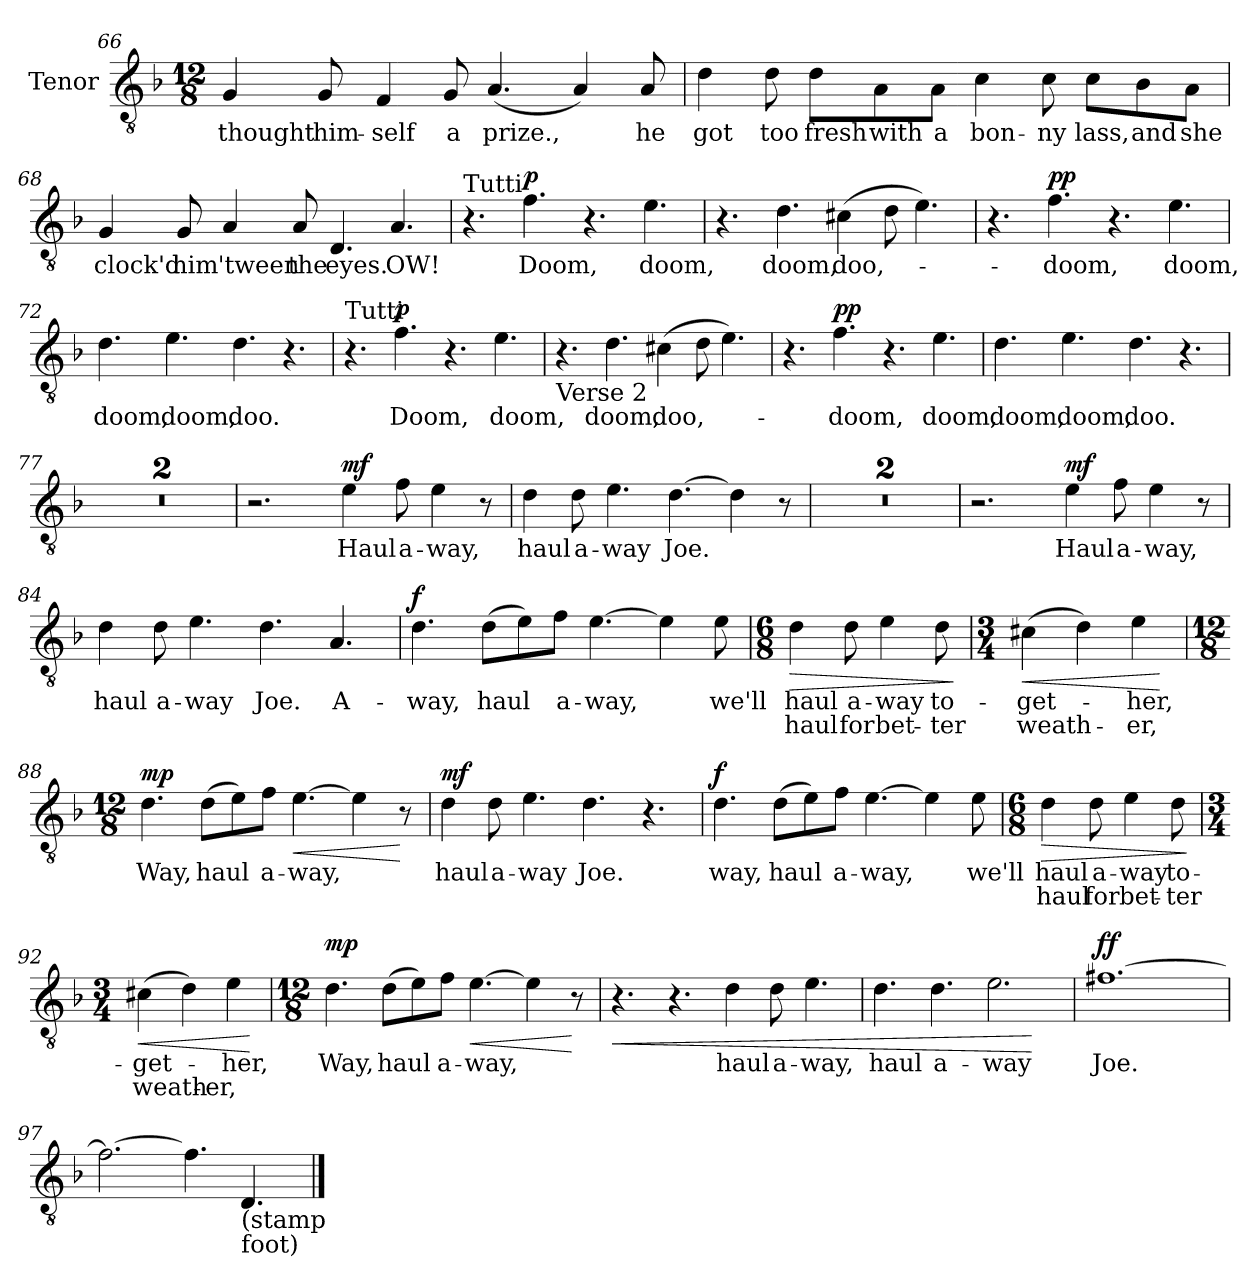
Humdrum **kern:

**kern	**text	**text	**dynam
*part1	*part1	*part1	*part1
*staff1	*staff1	*staff1	*staff1
*I"Tenor	*	*	*
*I'T.	*	*	*
*clefGv2	*	*	*
*k[b-]	*	*	*
*d:	*	*	*
*M12/8	*	*	*
=66	=66	=66	=66
!	!LO:LY:b	!	!
4G/	thought	.	.
!	!LO:LY:b	!	!
8G/	him-	.	.
!	!LO:LY:b	!	!
4F/	-self	.	.
!	!LO:LY:b	!	!
8G/	a	.	.
!	!LO:LY:b	!	!
(<4.A/	prize.,	.	.
4A/)	.	.	.
!	!LO:LY:b	!	!
8A/	he	.	.
!!LO:LB:g=z
=67	=67	=67	=67
!	!LO:LY:b	!	!
4d\	got	.	.
!	!LO:LY:b	!	!
8d\	too	.	.
!	!LO:LY:b	!	!
8d\L	fresh	.	.
!	!LO:LY:b	!	!
8A\	with	.	.
!	!LO:LY:b	!	!
8A\J	a	.	.
!	!LO:LY:b	!	!
4c\	bon-	.	.
!	!LO:LY:b	!	!
8c\	-ny	.	.
!	!LO:LY:b	!	!
8c\L	lass,	.	.
!	!LO:LY:b	!	!
8B-\	and	.	.
!	!LO:LY:b	!	!
8A\J	she	.	.
!!LO:PB:g=z
=68	=68	=68	=68
!	!LO:LY:b	!	!
4G/	clock'd	.	.
!	!LO:LY:b	!	!
8G/	him	.	.
!	!LO:LY:b	!	!
4A/	'tween	.	.
!	!LO:LY:b	!	!
8A/	the	.	.
!	!LO:LY:b	!	!
4.D/	eyes.	.	.
!	!LO:LY:b	!	!
4.A/	OW!	.	.
=69	=69	=69	=69
!LO:TX:a:t=Tutti	!	!	!
4.r	.	.	.
!	!LO:LY:b	!	!LO:DY:a
4.f\	Doom,	.	p
4.r	.	.	.
!	!LO:LY:b	!	!
4.e\	doom,	.	.
=70	=70	=70	=70
4.r	.	.	.
!	!LO:LY:b	!	!
4.d\	doom,	.	.
!	!LO:LY:b	!	!
(>4c#X\	doo,-	.	.
8d\	.	.	.
4.e\)	.	.	.
=71	=71	=71	=71
4.r	.	.	.
!	!LO:LY:b	!	!LO:DY:a
4.f\	-doom,	.	pp
4.r	.	.	.
!	!LO:LY:b	!	!
4.e\	doom,	.	.
!!LO:LB:g=z
=72	=72	=72	=72
!	!LO:LY:b	!	!
4.d\	doom,	.	.
!	!LO:LY:b	!	!
4.e\	doom,	.	.
!	!LO:LY:b	!	!
4.d\	doo.	.	.
4.r	.	.	.
=73	=73	=73	=73
!LO:TX:a:t=Tutti	!	!	!
4.r	.	.	.
!	!LO:LY:b	!	!LO:DY:a
4.f\	Doom,	.	p
4.r	.	.	.
!	!LO:LY:b	!	!
4.e\	doom,	.	.
=74	=74	=74	=74
!LO:TX:b:t=Verse 2	!	!	!
4.r	.	.	.
!	!LO:LY:b	!	!
4.d\	doom,	.	.
!	!LO:LY:b	!	!
(>4c#X\	doo,-	.	.
8d\	.	.	.
4.e\)	.	.	.
=75	=75	=75	=75
4.r	.	.	.
!	!LO:LY:b	!	!LO:DY:a
4.f\	-doom,	.	pp
4.r	.	.	.
!	!LO:LY:b	!	!
4.e\	doom,	.	.
!!LO:LB:g=z
=76	=76	=76	=76
!	!LO:LY:b	!	!
4.d\	doom,	.	.
!	!LO:LY:b	!	!
4.e\	doom,	.	.
!	!LO:LY:b	!	!
4.d\	doo.	.	.
4.r	.	.	.
=77	=77	=77	=77
1.r	.	.	.
=78	=78	=78	=78
1.r	.	.	.
=79	=79	=79	=79
2.r	.	.	.
!	!LO:LY:b	!	!LO:DY:a
4e\	Haul	.	mf
!	!LO:LY:b	!	!
8f\	a-	.	.
!	!LO:LY:b	!	!
4e\	-way,	.	.
8r	.	.	.
!!LO:LB:g=z
=80	=80	=80	=80
!	!LO:LY:b	!	!
4d\	haul	.	.
!	!LO:LY:b	!	!
8d\	a-	.	.
!	!LO:LY:b	!	!
4.e\	-way	.	.
!	!LO:LY:b	!	!
[4.d\	Joe.	.	.
4d\]	.	.	.
8r	.	.	.
=81	=81	=81	=81
1.r	.	.	.
=82	=82	=82	=82
1.r	.	.	.
=83	=83	=83	=83
2.r	.	.	.
!	!LO:LY:b	!	!LO:DY:a
4e\	Haul	.	mf
!	!LO:LY:b	!	!
8f\	a-	.	.
!	!LO:LY:b	!	!
4e\	-way,	.	.
8r	.	.	.
!!LO:LB:g=z
=84	=84	=84	=84
!	!LO:LY:b	!	!
4d\	haul	.	.
!	!LO:LY:b	!	!
8d\	a-	.	.
!	!LO:LY:b	!	!
4.e\	-way	.	.
!	!LO:LY:b	!	!
4.d\	Joe.	.	.
!	!LO:LY:b	!	!
4.A/	A-	.	.
=85	=85	=85	=85
!	!LO:LY:b	!	!LO:DY:a
4.d\	-way,	.	f
!	!LO:LY:b	!	!
(>8d\L	haul	.	.
8e\)	.	.	.
!	!LO:LY:b	!	!
8f\J	a-	.	.
!	!LO:LY:b	!	!
[4.e\	-way,	.	.
4e\]	.	.	.
!	!LO:LY:b	!	!
8e\	we'll	.	.
=86	=86	=86	=86
*M6/8	*	*	*
!	!LO:LY:b	!LO:LY:b	!LO:HP:b
4d\	haul	haul	>
!	!LO:LY:b	!LO:LY:b	!
8d\	a-	for	.
!	!LO:LY:b	!LO:LY:b	!
4e\	-way	bet-	.
!	!LO:LY:b	!LO:LY:b	!
8d\	to-	-ter	.
.	.	.	]
!!LO:LB:g=z
=87	=87	=87	=87
*M3/4	*	*	*
!	!LO:LY:b	!LO:LY:b	!LO:HP:b
(>4c#X\	-get-	weath-	<
4d\)	.	.	.
!	!LO:LY:b	!LO:LY:b	!
4e\	-her,	-er,	.
.	.	.	[
=88	=88	=88	=88
*M12/8	*	*	*
!	!LO:LY:b	!	!LO:DY:a
4.d\	Way,	.	mp
!	!LO:LY:b	!	!
(>8d\L	haul	.	.
8e\)	.	.	.
!	!LO:LY:b	!	!
8f\J	a-	.	.
!	!LO:LY:b	!	!LO:HP:b
[4.e\	-way,	.	<
4e\]	.	.	.
8r	.	.	[
=89	=89	=89	=89
!	!LO:LY:b	!	!LO:DY:a
4d\	haul	.	mf
!	!LO:LY:b	!	!
8d\	a-	.	.
!	!LO:LY:b	!	!
4.e\	-way	.	.
!	!LO:LY:b	!	!
4.d\	Joe.	.	.
4.r	.	.	.
=90	=90	=90	=90
!	!LO:LY:b	!	!LO:DY:a
4.d\	-way,	.	f
!	!LO:LY:b	!	!
(>8d\L	haul	.	.
8e\)	.	.	.
!	!LO:LY:b	!	!
8f\J	a-	.	.
!	!LO:LY:b	!	!
[4.e\	-way,	.	.
4e\]	.	.	.
!	!LO:LY:b	!	!
8e\	we'll	.	.
!!LO:LB:g=z
=91	=91	=91	=91
*M6/8	*	*	*
!	!LO:LY:b	!LO:LY:b	!LO:HP:b
4d\	haul	haul	>
!	!LO:LY:b	!LO:LY:b	!
8d\	a-	for	.
!	!LO:LY:b	!LO:LY:b	!
4e\	-way	bet-	.
!	!LO:LY:b	!LO:LY:b	!
8d\	to-	-ter	.
.	.	.	]
!!LO:LB:g=z
=92	=92	=92	=92
*M3/4	*	*	*
!	!LO:LY:b	!LO:LY:b	!LO:HP:b
(>4c#X\	-get-	weath-	<
4d\)	.	.	.
!	!LO:LY:b	!LO:LY:b	!
4e\	-her,	-er,	.
.	.	.	[
=93	=93	=93	=93
*M12/8	*	*	*
!	!LO:LY:b	!	!LO:DY:a
4.d\	Way,	.	mp
!	!LO:LY:b	!	!
(>8d\L	haul	.	.
8e\)	.	.	.
!	!LO:LY:b	!	!
8f\J	a-	.	.
!	!LO:LY:b	!	!LO:HP:b
[4.e\	-way,	.	<
4e\]	.	.	.
8r	.	.	[
=94	=94	=94	=94
!	!	!	!LO:HP:b
4.r	.	.	<
4.r	.	.	.
!	!LO:LY:b	!	!
4d\	haul	.	.
!	!LO:LY:b	!	!
8d\	a-	.	.
!	!LO:LY:b	!	!
4.e\	-way,	.	.
!!LO:PB:g=z
=95	=95	=95	=95
!	!LO:LY:b	!	!
4.d\	haul	.	.
!	!LO:LY:b	!	!
4.d\	a-	.	.
!	!LO:LY:b	!	!
2.e\	-way	.	.
.	.	.	[
=96	=96	=96	=96
!	!LO:LY:b	!	!LO:DY:a
[1.f#X	Joe.	.	ff
=97	=97	=97	=97
2.f#\_	.	.	.
4.f#\]	.	.	.
!LO:TX:b:t=(stamp	!	!	!
!LO:TX:b:t=foot)	!	!	!
4.D/	.	.	.
==	==	==	==
*-	*-	*-	*-
